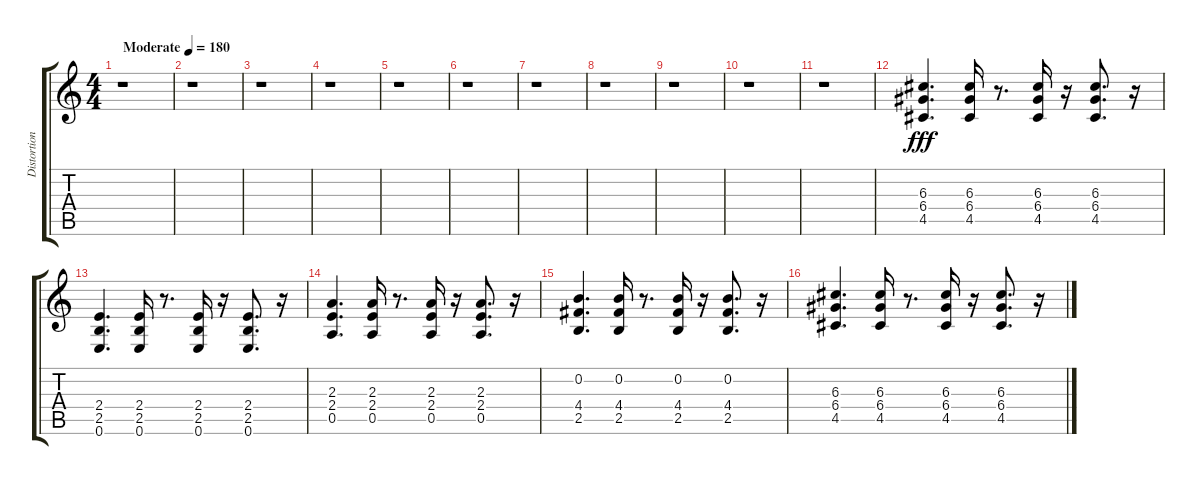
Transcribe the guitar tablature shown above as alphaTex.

\track ("Distortion" "Distortion") {instrument distortionguitar}
\staff {score tabs}
\tuning (E4 B3 G3 D3 A2 E2) {hide}
\ts (4 4)
\tempo (180 "Moderate")
\clef g2
\ks c
r.1{dy fff instrument distortionguitar} |
r.1 |
r.1 |
r.1 |
r.1 |
r.1 |
r.1 |
r.1 |
r.1 |
r.1 |
r.1 |
(6.3 6.4 4.5).4{d} (6.3 6.4 4.5).16 r.8{d} (6.3 6.4 4.5).16 r.16 (6.3 6.4 4.5).8{d} r.16 |
(2.4 2.5 0.6).4{d} (2.4 2.5 0.6).16 r.8{d} (2.4 2.5 0.6).16 r.16 (2.4 2.5 0.6).8{d} r.16 |
(2.3 2.4 0.5).4{d} (2.3 2.4 0.5).16 r.8{d} (2.3 2.4 0.5).16 r.16 (2.3 2.4 0.5).8{d} r.16 |
(0.2 4.4 2.5).4{d} (0.2 4.4 2.5).16 r.8{d} (0.2 4.4 2.5).16 r.16 (0.2 4.4 2.5).8{d} r.16 |
(6.3 6.4 4.5).4{d} (6.3 6.4 4.5).16 r.8{d} (6.3 6.4 4.5).16 r.16 (6.3 6.4 4.5).8{d} r.16
